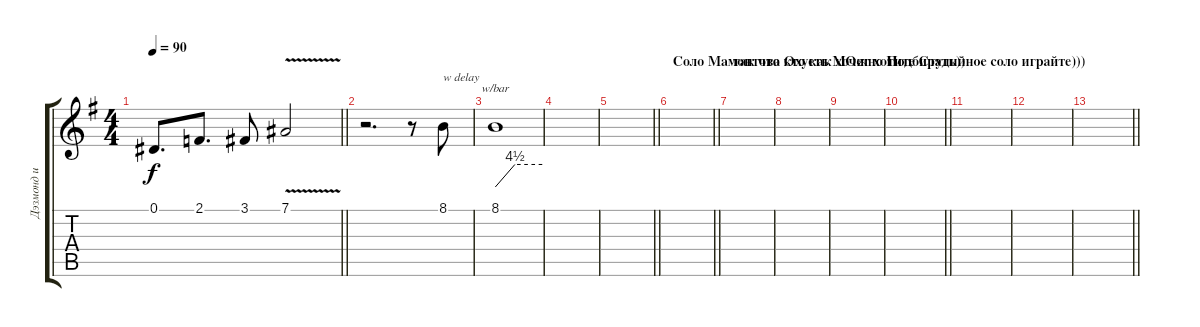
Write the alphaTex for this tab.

\track ("Дэзмонд и Торвальд) Беркут) " "Дэзмонд и ") {instrument trumpet}
\staff {score tabs}
\tuning (Eb4 Bb3 Gb3 Db3 Ab2 Eb2) {hide}
\ts (4 4)
\tempo 90
\clef g2
\barLineRight lightlight
\ks eminor
0.1.8{d dy f} 2.1.8{d} 3.1.8 7.1{v}.2 |
r.2{d} r.8 8.1.8{txt "w delay"} |
8.1.1{tbe (custom default 0 0 25 18 60 18)} |
|
\barLineRight lightlight
|
\section ("" "Соло Мамонтова Охуеть МОжно Подбирать)) ")
\barLineRight lightlight
|
\section ("" "так что кто как хочет хотите Студийное соло играйте))) ")
|
|
|
\barLineRight lightlight
|
\section ("" "")
|
|
\barLineRight lightlight
